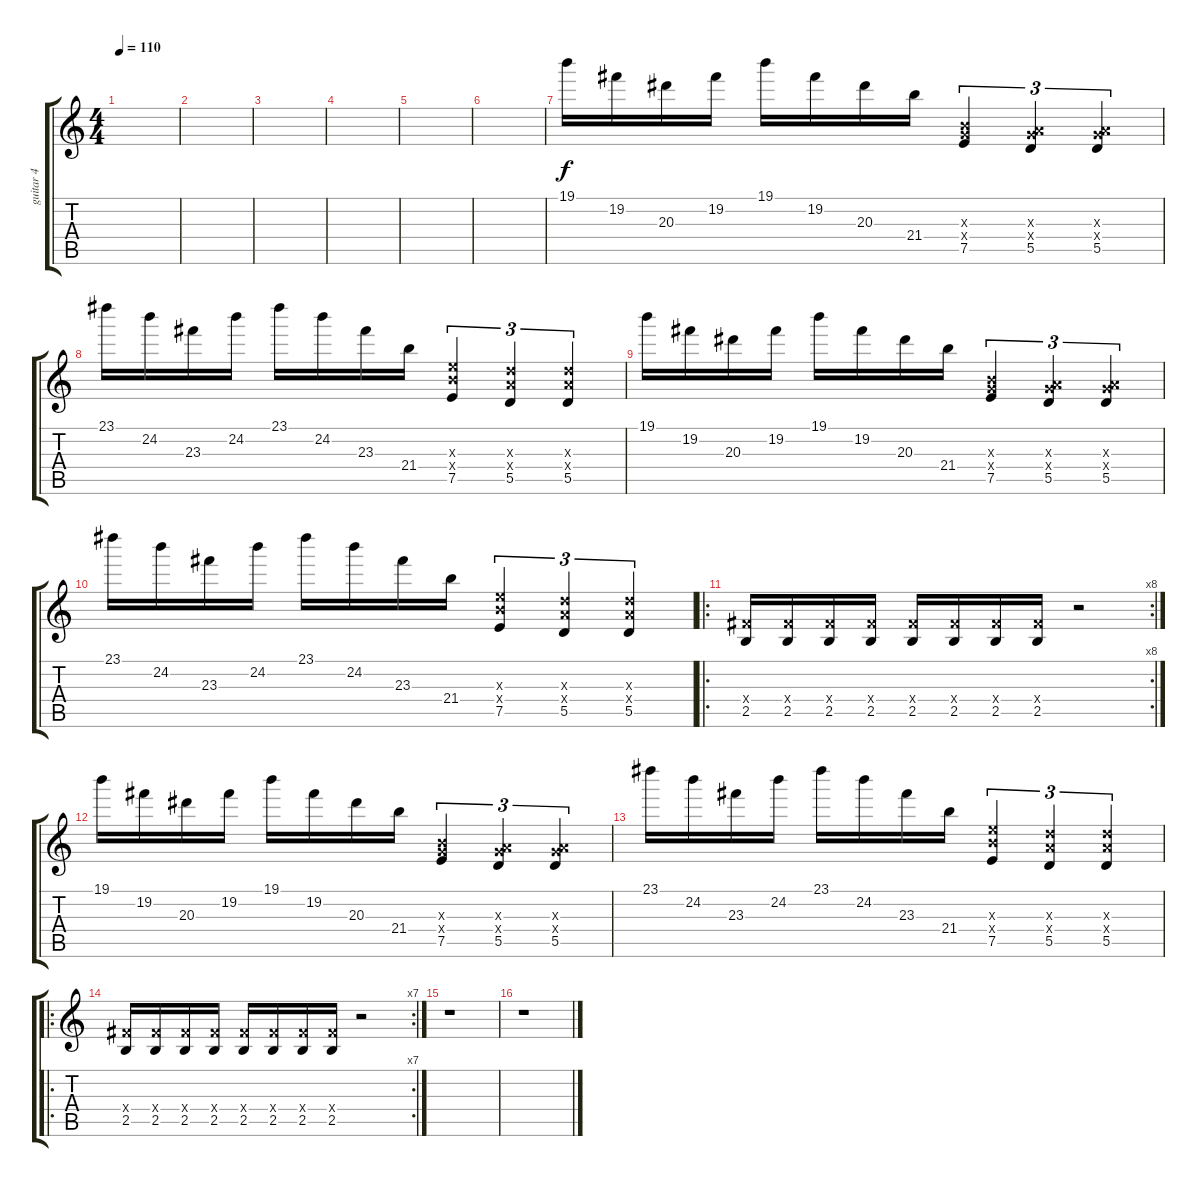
\track ("guitar 4" "guitar 4") {instrument distortionguitar}
\staff {score tabs}
\tuning (E4 B3 G3 D3 A2 E2) {hide}
\ts (4 4)
\tempo 110
\clef g2
\ks c
|
|
|
|
|
|
19.1.16 19.2.16 20.3.16 19.2.16 19.1.16 19.2.16 20.3.16 21.4.16 (0.3{x} 9.4{x} 7.5).4{tu (3 2)} (0.3{x} 7.4{x} 5.5).4{tu (3 2)} (0.3{x} 7.4{x} 5.5).4{tu (3 2)} |
23.1.16 24.2.16 23.3.16 24.2.16 23.1.16 24.2.16 23.3.16 21.4.16 (9.3{x} 9.4{x} 7.5).4{tu (3 2)} (7.3{x} 7.4{x} 5.5).4{tu (3 2)} (7.3{x} 7.4{x} 5.5).4{tu (3 2)} |
19.1.16 19.2.16 20.3.16 19.2.16 19.1.16 19.2.16 20.3.16 21.4.16 (0.3{x} 9.4{x} 7.5).4{tu (3 2)} (0.3{x} 7.4{x} 5.5).4{tu (3 2)} (0.3{x} 7.4{x} 5.5).4{tu (3 2)} |
23.1.16 24.2.16 23.3.16 24.2.16 23.1.16 24.2.16 23.3.16 21.4.16 (9.3{x} 9.4{x} 7.5).4{tu (3 2)} (7.3{x} 7.4{x} 5.5).4{tu (3 2)} (7.3{x} 7.4{x} 5.5).4{tu (3 2)} |
\ro
\rc 8
(4.4{x} 2.5).16 (4.4{x} 2.5).16 (4.4{x} 2.5).16 (4.4{x} 2.5).16 (4.4{x} 2.5).16 (4.4{x} 2.5).16 (4.4{x} 2.5).16 (4.4{x} 2.5).16 r.2 |
19.1.16 19.2.16 20.3.16 19.2.16 19.1.16 19.2.16 20.3.16 21.4.16 (0.3{x} 9.4{x} 7.5).4{tu (3 2)} (0.3{x} 7.4{x} 5.5).4{tu (3 2)} (0.3{x} 7.4{x} 5.5).4{tu (3 2)} |
23.1.16 24.2.16 23.3.16 24.2.16 23.1.16 24.2.16 23.3.16 21.4.16 (9.3{x} 9.4{x} 7.5).4{tu (3 2)} (7.3{x} 7.4{x} 5.5).4{tu (3 2)} (7.3{x} 7.4{x} 5.5).4{tu (3 2)} |
\ro
\rc 7
(4.4{x} 2.5).16 (4.4{x} 2.5).16 (4.4{x} 2.5).16 (4.4{x} 2.5).16 (4.4{x} 2.5).16 (4.4{x} 2.5).16 (4.4{x} 2.5).16 (4.4{x} 2.5).16 r.2 |
r.1 |
r.1
